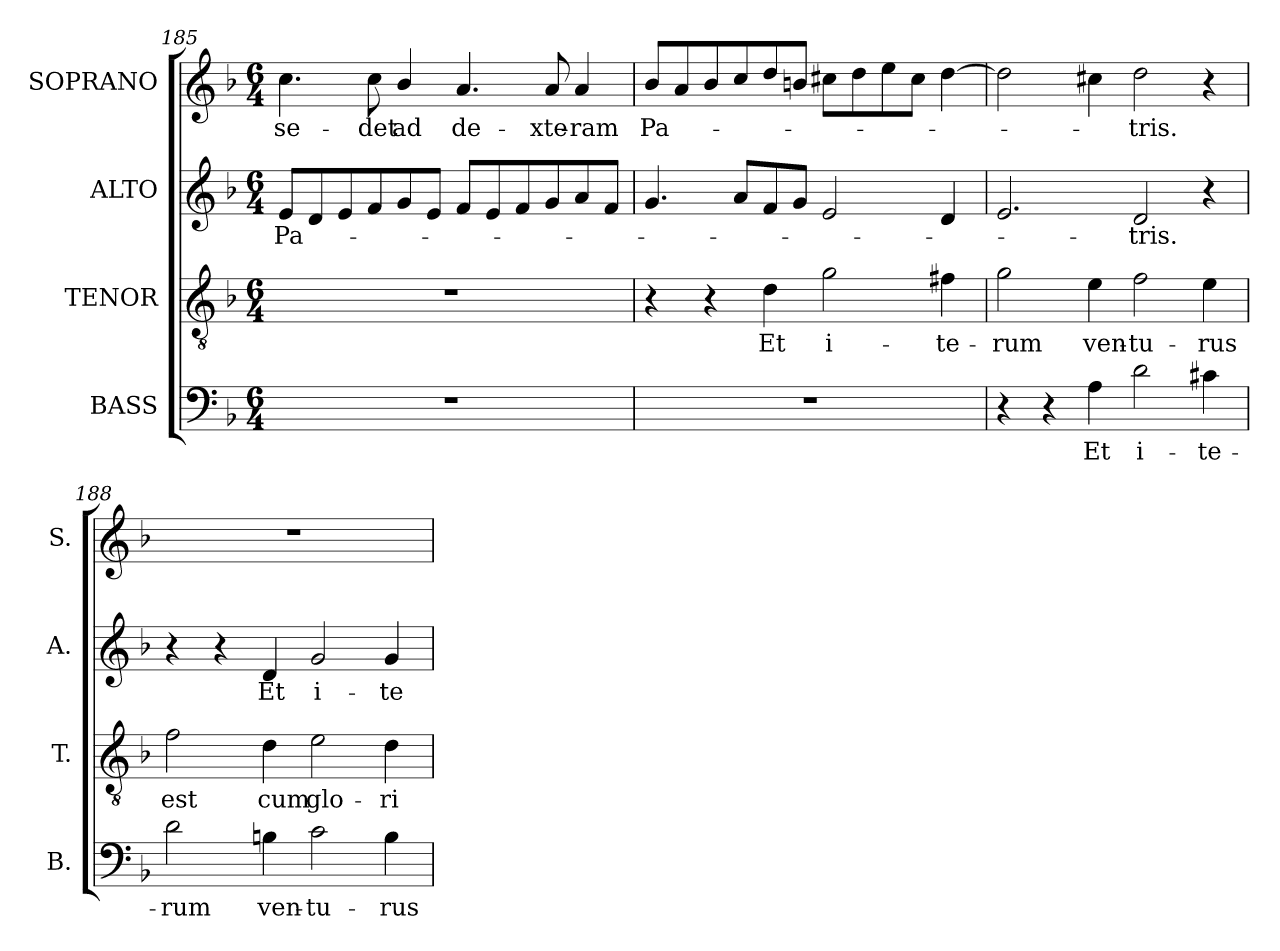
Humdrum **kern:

**kern	**text	**kern	**text	**kern	**text	**kern	**text
*part4	*part4	*part3	*part3	*part2	*part2	*part1	*part1
*staff4	*staff4	*staff3	*staff3	*staff2	*staff2	*staff1	*staff1
*I"BASS	*	*I"TENOR	*	*I"ALTO	*	*I"SOPRANO	*
*I'B.	*	*I'T.	*	*I'A.	*	*I'S.	*
!!LO:LB:g=z
*clefF4	*	*clefGv2	*	*clefG2	*	*clefG2	*
*	*	*ITrd7c12	*	*	*	*	*
*k[b-]	*	*k[b-]	*	*k[b-]	*	*k[b-]	*
*F:	*	*F:	*	*F:	*	*F:	*
*M6/4	*	*M6/4	*	*M6/4	*	*M6/4	*
=185	=185	=185	=185	=185	=185	=185	=185
!LO:N:vis=1	!	!LO:N:vis=1	!	!	!	!	!
!	!	!	!	!	!LO:LY:b:color=#000000	!	!
!	!	!	!	!	!	!	!LO:LY:b:color=#000000
1.r	.	1.r	.	8ei/L	Pa-	4.cci\	se-
.	.	.	.	8di/	.	.	.
.	.	.	.	8ei/	.	.	.
!	!	!	!	!	!	!	!LO:LY:b:color=#000000
.	.	.	.	8fi/	.	8cci\	-det
!	!	!	!	!	!	!	!LO:LY:b:color=#000000
.	.	.	.	8gi/	.	4b-i/	ad
.	.	.	.	8ei/J	.	.	.
!	!	!	!	!	!	!	!LO:LY:b:color=#000000
.	.	.	.	8fi/L	.	4.ai/	de-
.	.	.	.	8ei/	.	.	.
.	.	.	.	8fi/	.	.	.
!	!	!	!	!	!	!	!LO:LY:b:color=#000000
.	.	.	.	8gi/	.	8ai/	-xte-
!	!	!	!	!	!	!	!LO:LY:b:color=#000000
.	.	.	.	8ai/	.	4ai/	-ram
.	.	.	.	8fi/J	.	.	.
=186	=186	=186	=186	=186	=186	=186	=186
!LO:N:vis=1	!	!	!	!	!	!	!
!	!	!	!	!	!	!	!LO:LY:b:color=#000000
1.r	.	4r	.	4.gi/	.	8b-i/L	Pa-
.	.	.	.	.	.	8ai/	.
.	.	4r	.	.	.	8b-i/	.
.	.	.	.	8ai/L	.	8cci/	.
!	!	!	!LO:LY:b:color=#000000	!	!	!	!
.	.	4Di\	Et	8fi/	.	8ddi/	.
.	.	.	.	8gi/J	.	8bni/J	.
!	!	!	!LO:LY:b:color=#000000	!	!	!	!
.	.	2Gi\	i-	2ei/	.	8cc#Xi\L	.
.	.	.	.	.	.	8ddi\	.
.	.	.	.	.	.	8eei\	.
.	.	.	.	.	.	8cc#i\J	.
!	!	!	!LO:LY:b:color=#000000	!	!	!	!
.	.	4F#Xi\	-te-	4di/	.	[4ddi\	.
=187	=187	=187	=187	=187	=187	=187	=187
!	!	!	!LO:LY:b:color=#000000	!	!	!	!
4r	.	2Gi\	-rum	2.ei/	.	2ddi\]	.
4r	.	.	.	.	.	.	.
!	!LO:LY:b:color=#000000	!	!	!	!	!	!
!	!	!	!LO:LY:b:color=#000000	!	!	!	!
4Ai\	Et	4Ei\	ven-	.	.	4cc#Xi\	.
!	!LO:LY:b:color=#000000	!	!	!	!	!	!
!	!	!	!LO:LY:b:color=#000000	!	!	!	!
!	!	!	!	!	!LO:LY:b:color=#000000	!	!
!	!	!	!	!	!	!	!LO:LY:b:color=#000000
2di\	i-	2Fi\	-tu-	2di/	-tris.	2ddi\	-tris.
!	!LO:LY:b:color=#000000	!	!	!	!	!	!
!	!	!	!LO:LY:b:color=#000000	!	!	!	!
4c#Xi\	-te-	4Ei\	-rus	4r	.	4r	.
=188	=188	=188	=188	=188	=188	=188	=188
!	!LO:LY:b:color=#000000	!	!	!	!	!	!
!	!	!	!LO:LY:b:color=#000000	!	!	!LO:N:vis=1	!
2di\	-rum	2Fi\	est	4r	.	1.r	.
.	.	.	.	4r	.	.	.
!	!LO:LY:b:color=#000000	!	!	!	!	!	!
!	!	!	!LO:LY:b:color=#000000	!	!	!	!
!	!	!	!	!	!LO:LY:b:color=#000000	!	!
4Bni\	ven-	4Di\	cum	4di/	Et	.	.
!	!LO:LY:b:color=#000000	!	!	!	!	!	!
!	!	!	!LO:LY:b:color=#000000	!	!	!	!
!	!	!	!	!	!LO:LY:b:color=#000000	!	!
2ci\	-tu-	2Ei\	glo-	2gi/	i-	.	.
!	!LO:LY:b:color=#000000	!	!	!	!	!	!
!	!	!	!LO:LY:b:color=#000000	!	!	!	!
!	!	!	!	!	!LO:LY:b:color=#000000	!	!
4Bi\	-rus	4Di\	-ri-	4gi/	-te-	.	.
=	=	=	=	=	=	=	=
*-	*-	*-	*-	*-	*-	*-	*-
